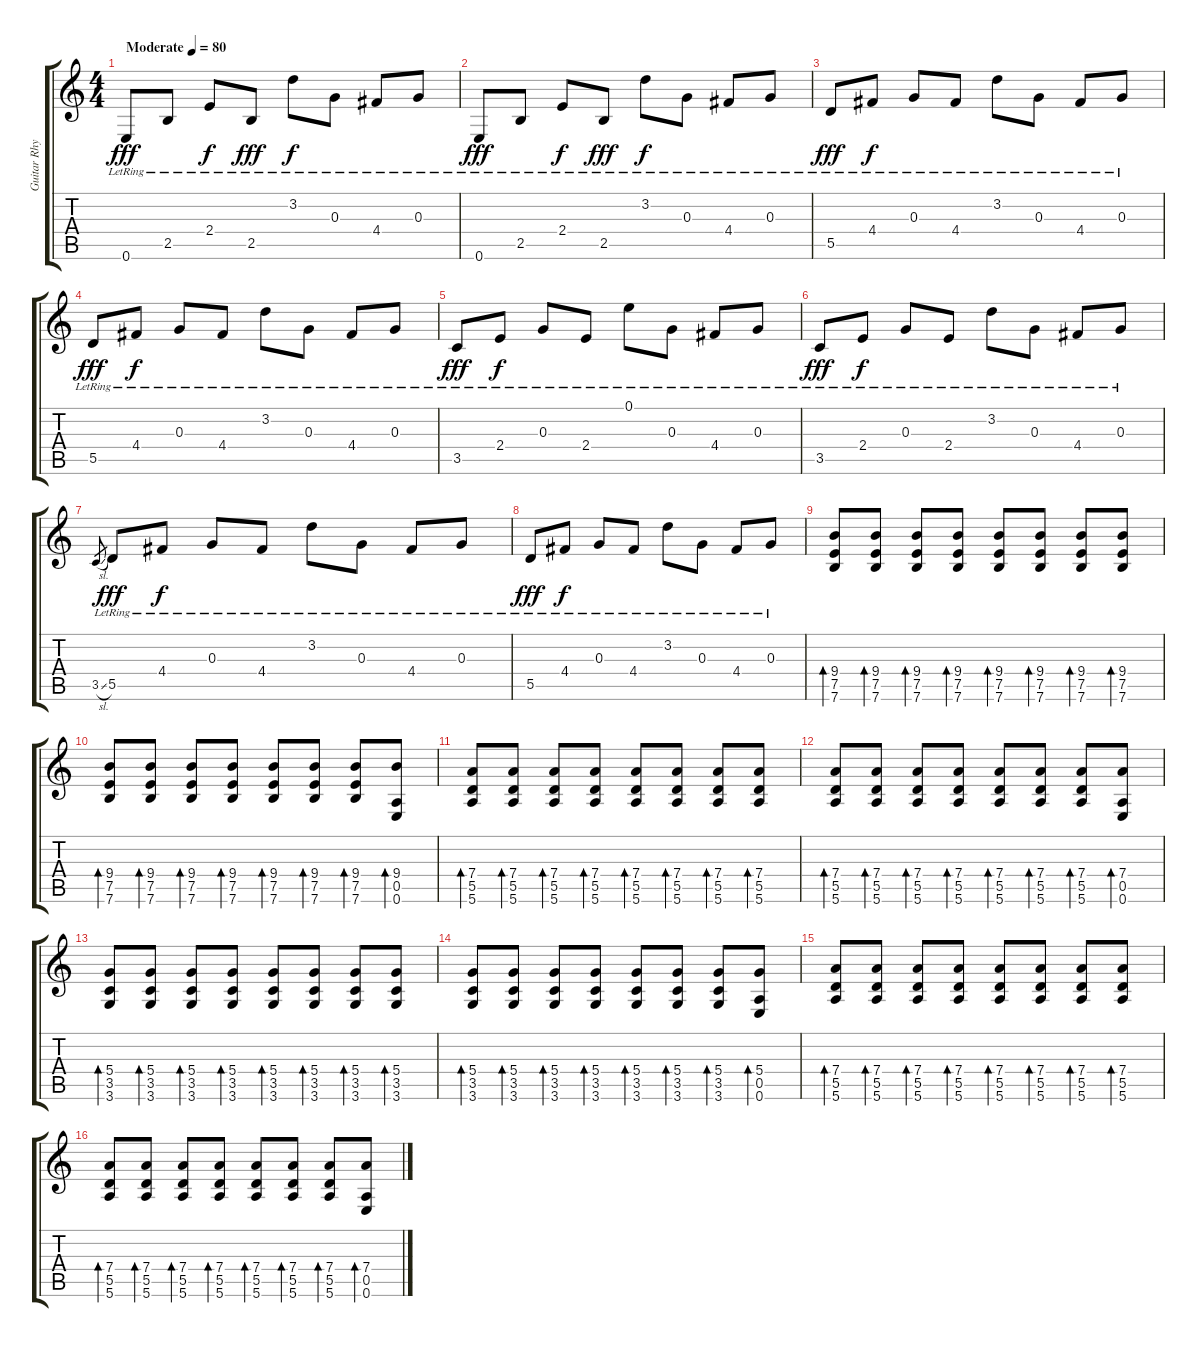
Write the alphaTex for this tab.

\track ("Guitar Rhythm" "Guitar Rhy") {instrument overdrivenguitar}
\staff {score tabs}
\tuning (E4 B3 G3 D3 A2 E2) {hide}
\ts (4 4)
\tempo (80 "Moderate")
\clef g2
\ks c
0.6{lr}.8{dy fff volume 16 instrument electricguitarclean} 2.5{lr}.8 2.4{lr}.8{dy f} 2.5{lr}.8{dy fff} 3.2{lr}.8{dy f} 0.3{lr}.8 4.4{lr}.8 0.3{lr}.8 |
0.6{lr}.8{dy fff} 2.5{lr}.8 2.4{lr}.8{dy f} 2.5{lr}.8{dy fff} 3.2{lr}.8{dy f} 0.3{lr}.8 4.4{lr}.8 0.3{lr}.8 |
5.5{lr}.8{dy fff} 4.4{lr}.8{dy f} 0.3{lr}.8 4.4{lr}.8 3.2{lr}.8 0.3{lr}.8 4.4{lr}.8 0.3{lr}.8 |
5.5{lr}.8{dy fff} 4.4{lr}.8{dy f} 0.3{lr}.8 4.4{lr}.8 3.2{lr}.8 0.3{lr}.8 4.4{lr}.8 0.3{lr}.8 |
3.5{lr}.8{dy fff} 2.4{lr}.8{dy f} 0.3{lr}.8 2.4{lr}.8 0.1{lr}.8 0.3{lr}.8 4.4{lr}.8 0.3{lr}.8 |
3.5{lr}.8{dy fff} 2.4{lr}.8{dy f} 0.3{lr}.8 2.4{lr}.8 3.2{lr}.8 0.3{lr}.8 4.4{lr}.8 0.3{lr}.8 |
3.5{sl}.8{gr} 5.5{lr}.8{dy fff} 4.4{lr}.8{dy f} 0.3{lr}.8 4.4{lr}.8 3.2{lr}.8 0.3{lr}.8 4.4{lr}.8 0.3{lr}.8 |
5.5{lr}.8{dy fff} 4.4{lr}.8{dy f} 0.3{lr}.8 4.4{lr}.8 3.2{lr}.8 0.3{lr}.8 4.4{lr}.8 0.3{lr}.8 |
(9.4 7.5 7.6).8{bd 30 volume 11 instrument overdrivenguitar} (9.4 7.5 7.6).8{bd 30} (9.4 7.5 7.6).8{bd 30} (9.4 7.5 7.6).8{bd 30} (9.4 7.5 7.6).8{bd 30} (9.4 7.5 7.6).8{bd 30} (9.4 7.5 7.6).8{bd 30} (9.4 7.5 7.6).8{bd 30} |
(9.4 7.5 7.6).8{bd 30} (9.4 7.5 7.6).8{bd 30} (9.4 7.5 7.6).8{bd 30} (9.4 7.5 7.6).8{bd 30} (9.4 7.5 7.6).8{bd 30} (9.4 7.5 7.6).8{bd 30} (9.4 7.5 7.6).8{bd 30} (9.4 0.5 0.6).8{bd 30} |
(7.4 5.5 5.6).8{bd 30} (7.4 5.5 5.6).8{bd 30} (7.4 5.5 5.6).8{bd 30} (7.4 5.5 5.6).8{bd 30} (7.4 5.5 5.6).8{bd 30} (7.4 5.5 5.6).8{bd 30} (7.4 5.5 5.6).8{bd 30} (7.4 5.5 5.6).8{bd 30} |
(7.4 5.5 5.6).8{bd 30} (7.4 5.5 5.6).8{bd 30} (7.4 5.5 5.6).8{bd 30} (7.4 5.5 5.6).8{bd 30} (7.4 5.5 5.6).8{bd 30} (7.4 5.5 5.6).8{bd 30} (7.4 5.5 5.6).8{bd 30} (7.4 0.5 0.6).8{bd 30} |
(5.4 3.5 3.6).8{bd 30} (5.4 3.5 3.6).8{bd 30} (5.4 3.5 3.6).8{bd 30} (5.4 3.5 3.6).8{bd 30} (5.4 3.5 3.6).8{bd 30} (5.4 3.5 3.6).8{bd 30} (5.4 3.5 3.6).8{bd 30} (5.4 3.5 3.6).8{bd 30} |
(5.4 3.5 3.6).8{bd 30} (5.4 3.5 3.6).8{bd 30} (5.4 3.5 3.6).8{bd 30} (5.4 3.5 3.6).8{bd 30} (5.4 3.5 3.6).8{bd 30} (5.4 3.5 3.6).8{bd 30} (5.4 3.5 3.6).8{bd 30} (5.4 0.5 0.6).8{bd 30} |
(7.4 5.5 5.6).8{bd 30} (7.4 5.5 5.6).8{bd 30} (7.4 5.5 5.6).8{bd 30} (7.4 5.5 5.6).8{bd 30} (7.4 5.5 5.6).8{bd 30} (7.4 5.5 5.6).8{bd 30} (7.4 5.5 5.6).8{bd 30} (7.4 5.5 5.6).8{bd 30} |
(7.4 5.5 5.6).8{bd 30} (7.4 5.5 5.6).8{bd 30} (7.4 5.5 5.6).8{bd 30} (7.4 5.5 5.6).8{bd 30} (7.4 5.5 5.6).8{bd 30} (7.4 5.5 5.6).8{bd 30} (7.4 5.5 5.6).8{bd 30} (7.4 0.5 0.6).8{bd 30}
